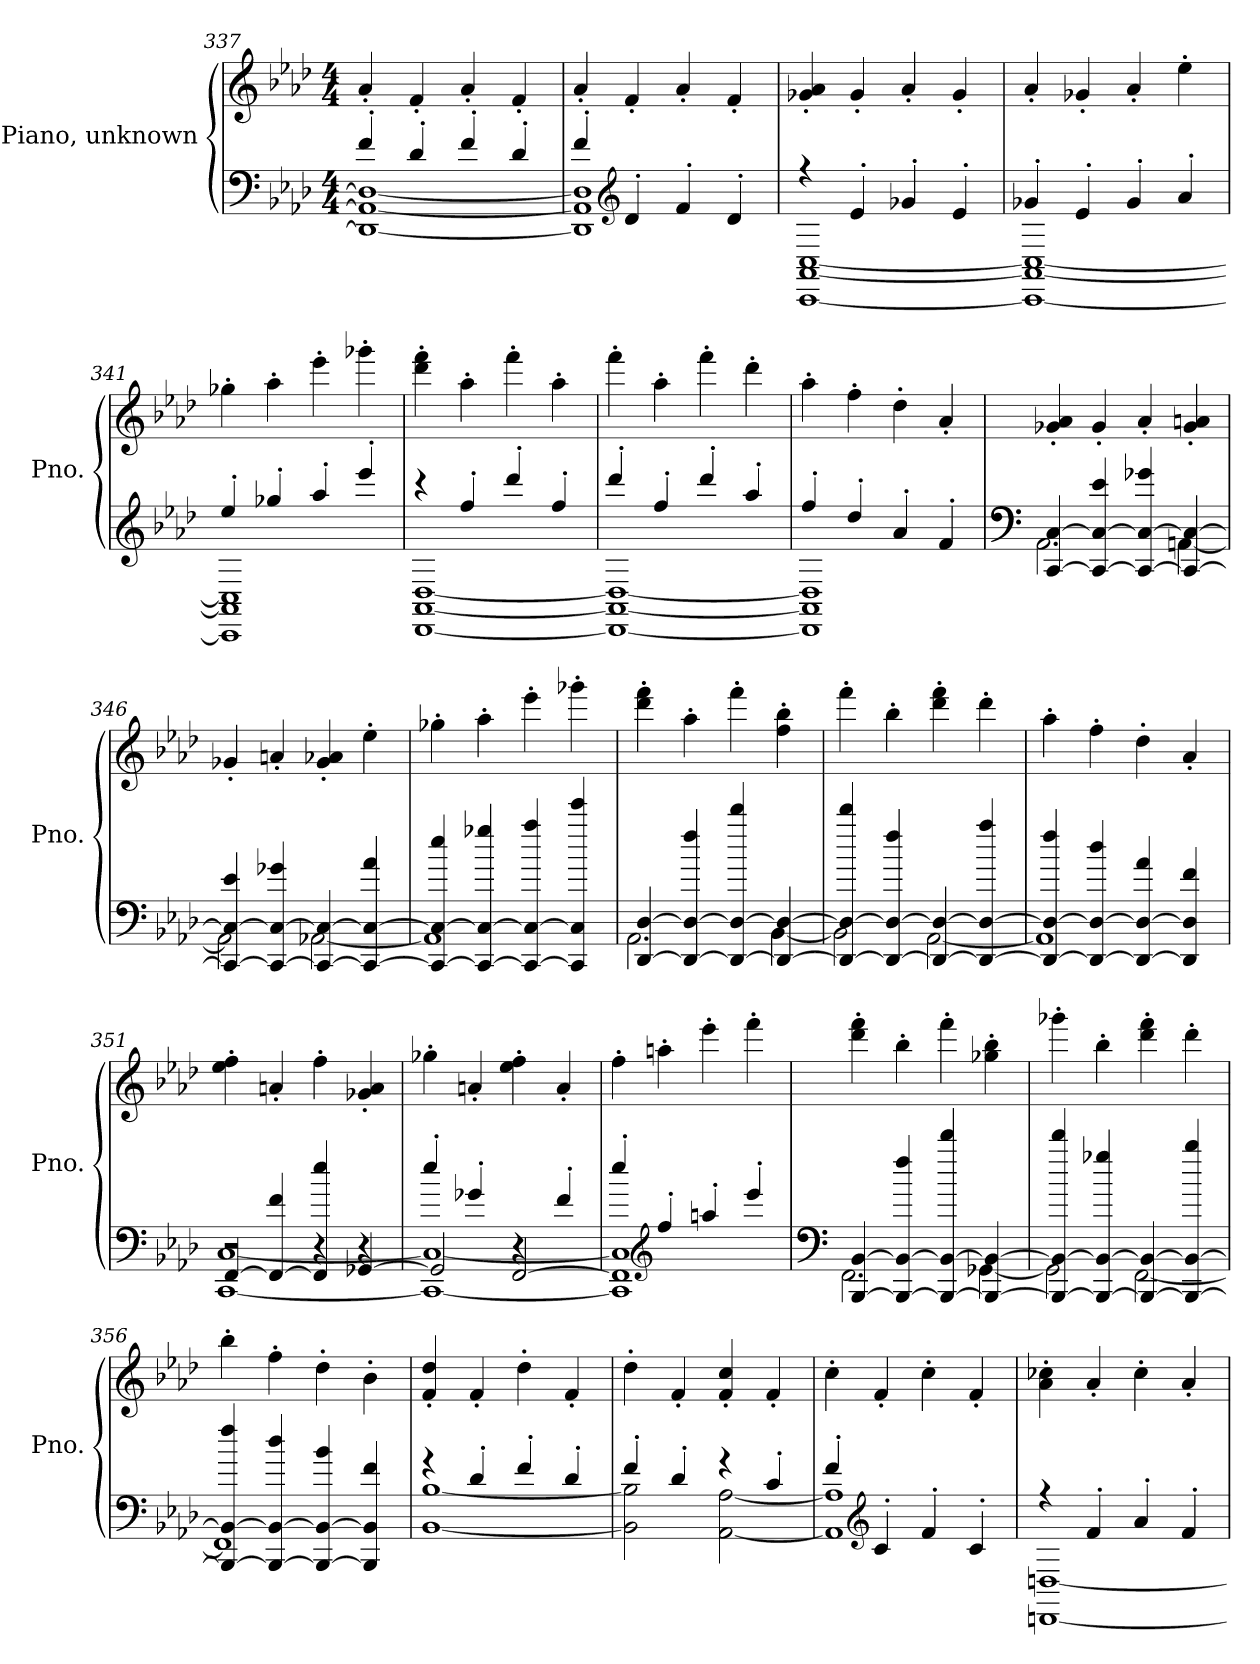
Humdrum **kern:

**kern	**kern
*part1	*part1
*staff2	*staff1
*I"Piano, unknown	*
*I'Pno.	*
*clefF4	*clefG2
*k[b-e-a-d-]	*k[b-e-a-d-]
*M4/4	*M4/4
=337	=337
*^	*
4f'/	1DD-_ 1AA-_ 1D-_	4a-'/
4d-'/	.	4f'/
4f'/	.	4a-'/
4d-'/	.	4f'/
=338	=338	=338
4f'/	1DD-] 1AA-] 1D-]	4a-'/
*clefG2	*	*
4d-'/	.	4f'/
4f'/	.	4a-'/
4d-'/	.	4f'/
!!LO:LB:g=z
=339	=339	=339
4r	[1CC [1AA- [1C	4g-X/' 4a-/'
4e-'/	.	4g-'/
4g-X'/	.	4a-'/
4e-'/	.	4g-'/
=340	=340	=340
4g-X'/	1CC_ 1AA-_ 1C_	4a-'/
4e-'/	.	4g-X'/
4g-'/	.	4a-'/
4a-'/	.	4ee-'\
=341	=341	=341
4ee-'/	1CC] 1AA-] 1C]	4gg-X'\
4gg-X'/	.	4aa-'\
4aa-'/	.	4eee-'\
4eee-'/	.	4ggg-X'\
=342	=342	=342
4r	[1DD- [1AA- [1D-	4ddd-\' 4fff\'
4ff'/	.	4aa-'\
4ddd-'/	.	4fff'\
4ff'/	.	4aa-'\
=343	=343	=343
4ddd-'/	1DD-_ 1AA-_ 1D-_	4fff'\
4ff'/	.	4aa-'\
4ddd-'/	.	4fff'\
4aa-'/	.	4ddd-'\
=344	=344	=344
4ff'/	1DD-] 1AA-] 1D-]	4aa-'\
4dd-'/	.	4ff'\
4a-'/	.	4dd-'\
4f'/	.	4a-'/
!!LO:LB:g=z
=345	=345	=345
*clefF4	*	*
[4CC/ [4C/	2.AA-\	4g-X/' 4a-/'
4CC/_ 4C/_ 4e-/	.	4g-'/
4CC/_ 4C/_ 4g-X/	.	4a-'/
4CC/_ 4C/_	[4AAn\	4g-/' 4an/'
=346	=346	=346
4CC/_ 4C/_ 4e-/	2AA\]	4g-X'/
4CC/_ 4C/_ 4g-X/	.	4an'/
4CC/_ 4C/_	[2AA-X\	4g-/' 4a-X/'
4CC/_ 4C/_ 4a-/	.	4ee-'\
=347	=347	=347
4CC/_ 4C/_ 4ee-/	1AA-]	4gg-X'\
4CC/_ 4C/_ 4gg-X/	.	4aa-'\
4CC/_ 4C/_ 4aa-/	.	4eee-'\
4CC/] 4C/] 4eee-/	.	4ggg-X'\
=348	=348	=348
[4DD-/ [4D-/	2.AA-\	4ddd-\' 4fff\'
4DD-/_ 4D-/_ 4ff/	.	4aa-'\
4DD-/_ 4D-/_ 4ddd-/	.	4fff'\
4DD-/_ 4D-/_	[4BB-\	4ff\' 4bb-\'
=349	=349	=349
4DD-/_ 4D-/_ 4ddd-/	2BB-\]	4fff'\
4DD-/_ 4D-/_ 4ff/	.	4bb-'\
4DD-/_ 4D-/_	[2AA-\	4ddd-\' 4fff\'
4DD-/_ 4D-/_ 4aa-/	.	4ddd-'\
!!LO:LB:g=z
=350	=350	=350
4DD-/_ 4D-/_ 4ff/	1AA-]	4aa-'\
4DD-/_ 4D-/_ 4dd-/	.	4ff'\
4DD-/_ 4D-/_ 4a-/	.	4dd-'\
4DD-/] 4D-/] 4f/	.	4a-'/
=351	=351	=351
*	*^	*
[4FF/	[1CC [1C	2r	4ee-\' 4ff\'
4FF/_ 4f/	.	.	4an'/
4FF/] 4ee-/	.	4r	4ff'\
4r	.	[4GG-X/	4g-X/' 4a/'
=352	=352	=352	=352
4ee-'/	1CC_ 1C_	2GG-/]	4gg-X'\
4g-X'/	.	.	4an'/
4r	.	[2FF/	4ee-\' 4ff\'
4f'/	.	.	4a'/
=353	=353	=353	=353
4ee-'/	1CC] 1C]	1FF]	4ff'\
*clefG2	*	*	*
4ff'/	.	.	4aan'\
4aan'/	.	.	4eee-'\
4eee-'/	.	.	4fff'\
*v	*v	*v	*
=354	=354
*clefF4	*
*^	*
[4BBB-/ [4BB-/	2.FF\	4ddd-\' 4fff\'
4BBB-/_ 4BB-/_ 4ff/	.	4bb-'\
4BBB-/_ 4BB-/_ 4ddd-/	.	4fff'\
4BBB-/_ 4BB-/_	[4GG-X\	4gg-X\' 4bb-\'
!!LO:LB:g=z
=355	=355	=355
4BBB-/_ 4BB-/_ 4ddd-/	2GG-\]	4ggg-X'\
4BBB-/_ 4BB-/_ 4gg-X/	.	4bb-'\
4BBB-/_ 4BB-/_	[2FF\	4ddd-\' 4fff\'
4BBB-/_ 4BB-/_ 4bb-/	.	4ddd-'\
=356	=356	=356
4BBB-/_ 4BB-/_ 4ff/	1FF]	4bb-'\
4BBB-/_ 4BB-/_ 4dd-/	.	4ff'\
4BBB-/_ 4BB-/_ 4b-/	.	4dd-'\
4BBB-/] 4BB-/] 4f/	.	4b-'\
=357	=357	=357
4r	[1BB- [1B-	4f/' 4dd-/'
4d-'/	.	4f'/
4f'/	.	4dd-'\
4d-'/	.	4f'/
=358	=358	=358
4f'/	2BB-\] 2B-\]	4dd-'\
4d-'/	.	4f'/
4r	[2AA-\ [2A-\	4f/' 4cc/'
4c'/	.	4f'/
=359	=359	=359
4f'/	1AA-] 1A-]	4cc'\
*clefG2	*	*
4c'/	.	4f'/
4f'/	.	4cc'\
4c'/	.	4f'/
=360	=360	=360
4r	[1DDn [1Dn	4a-\' 4cc-X\'
4f'/	.	4a-'/
4a-'/	.	4cc-'\
4f'/	.	4a-'/
*v	*v	*
=	=
*-	*-
